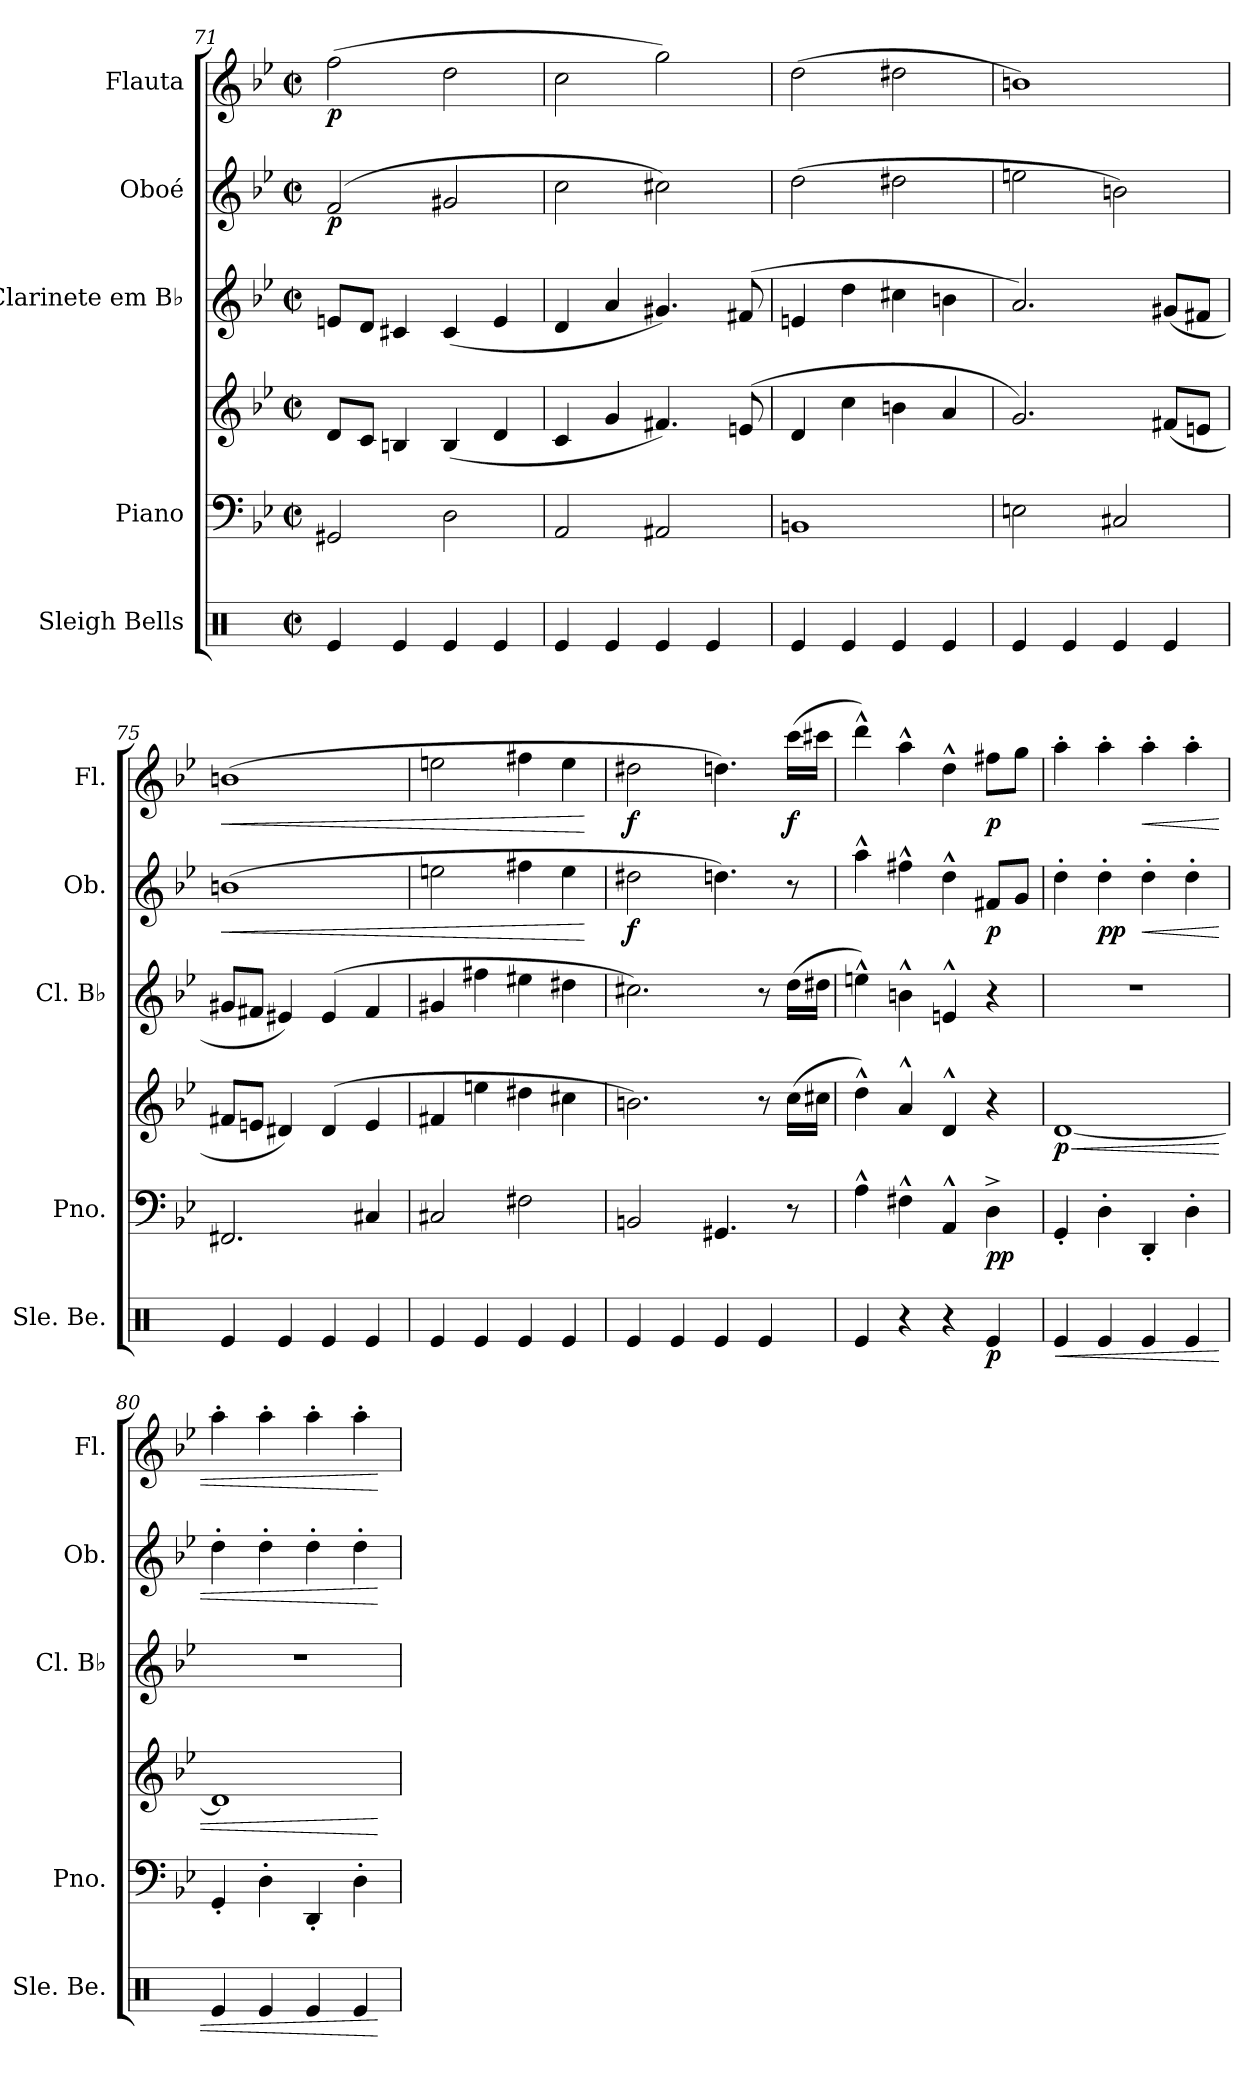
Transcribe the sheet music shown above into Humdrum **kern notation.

**kern	**dynam	**kern	**kern	**dynam	**kern	**kern	**dynam	**kern	**dynam
*part5	*part5	*part4	*part4	*part4	*part3	*part2	*part2	*part1	*part1
*staff6	*staff6	*staff5	*staff4	*staff4/5	*staff3	*staff2	*staff2	*staff1	*staff1
*I"Sleigh Bells	*	*I"Piano	*	*	*I"Clarinete em B♭	*I"Oboé	*	*I"Flauta	*
*I'Sle. Be.	*	*I'Pno.	*	*	*I'Cl. B♭	*I'Ob.	*	*I'Fl.	*
*clefX	*	*clefF4	*clefG2	*	*clefG2	*clefG2	*	*clefG2	*
*	*	*	*	*	*ITrd1c2	*	*	*	*
*k[]	*	*k[b-e-]	*k[b-e-]	*	*k[b-e-a-d-]	*k[b-e-]	*	*k[b-e-]	*
*M2/2	*	*M2/2	*M2/2	*	*M2/2	*M2/2	*	*M2/2	*
*met(c|)	*	*met(c|)	*met(c|)	*	*met(c|)	*met(c|)	*	*met(c|)	*
=71	=71	=71	=71	=71	=71	=71	=71	=71	=71
!	!	!	!	!	!	!	!LO:DY:b	!	!LO:DY:b
4Re/	.	2GG#X/	8d/L	.	8dn/L	(2f/	p	(2ff\	p
.	.	.	8c/J	.	8c/J	.	.	.	.
4Re/	.	.	4Bn/	.	4Bn/	.	.	.	.
4Re/	.	2D\	(4B/	.	(4B/	2g#X/	.	2dd\	.
4Re/	.	.	4d/	.	4d/	.	.	.	.
!!LO:PB:g=z
=72	=72	=72	=72	=72	=72	=72	=72	=72	=72
4Re/	.	2AA/	4c/	.	4c/	2cc\	.	2cc\	.
4Re/	.	.	4g/	.	4g/	.	.	.	.
4Re/	.	2AA#X/	4.f#X/)	.	4.f#X/)	2cc#X\)	.	2gg\)	.
4Re/	.	.	.	.	.	.	.	.	.
.	.	.	(8en/	.	(8en/	.	.	.	.
=73	=73	=73	=73	=73	=73	=73	=73	=73	=73
4Re/	.	1BBn	4d/	.	4dn/	(2dd\	.	(2dd\	.
4Re/	.	.	4cc\	.	4cc\	.	.	.	.
4Re/	.	.	4bn\	.	4bn\	2dd#X\	.	2dd#X\	.
4Re/	.	.	4a/	.	4an\	.	.	.	.
=74	=74	=74	=74	=74	=74	=74	=74	=74	=74
4Re/	.	2En\	2.g/)	.	2.g/)	2een\	.	1bn)	.
4Re/	.	.	.	.	.	.	.	.	.
4Re/	.	2C#X/	.	.	.	2bn\)	.	.	.
4Re/	.	.	(8f#X/L	.	(8f#X/L	.	.	.	.
.	.	.	8en/J	.	8en/J	.	.	.	.
=75	=75	=75	=75	=75	=75	=75	=75	=75	=75
!	!	!	!	!	!	!	!LO:HP:b	!	!LO:HP:b
4Re/	.	2.FF#X/	8f#X/L	.	8f#X/L	(1bn	<	(1bn	<
.	.	.	8en/J	.	8en/J	.	.	.	.
4Re/	.	.	4d#X/)	.	4d#X/)	.	.	.	.
4Re/	.	.	(4d#/	.	(4d#/	.	.	.	.
4Re/	.	4C#X/	4e/	.	4e/	.	.	.	.
=76	=76	=76	=76	=76	=76	=76	=76	=76	=76
4Re/	.	2C#X/	4f#X/	.	4f#X/	2een\	.	2een\	.
4Re/	.	.	4een\	.	4een\	.	.	.	.
4Re/	.	2F#X\	4dd#X\	.	4dd#X\	4ff#X\	.	4ff#X\	.
4Re/	.	.	4cc#X\	.	4cc#X\	4ee\	.	4ee\	.
.	.	.	.	.	.	.	[	.	[
!!LO:LB:g=z
=77	=77	=77	=77	=77	=77	=77	=77	=77	=77
!	!	!	!	!	!	!	!LO:DY:b	!	!LO:DY:b
4Re/	.	2BBn/	2.bn\)	.	2.bn\)	2dd#X\	f	2dd#X\	f
4Re/	.	.	.	.	.	.	.	.	.
4Re/	.	4.GG#X/	.	.	.	4.ddn\)	.	4.ddn\)	.
4Re/	.	.	8r	.	8r	.	.	.	.
!	!	!	!	!	!	!	!	!	!LO:DY:b
.	.	8r	(16cc\LL	.	(16cc\LL	8r	.	(16ccc\LL	f
.	.	.	16cc#X\JJ	.	16cc#X\JJ	.	.	16ccc#X\JJ	.
=78	=78	=78	=78	=78	=78	=78	=78	=78	=78
4Re/	.	4A^^\	4dd^^\)	.	4ddn^^\)	4aa^^\	.	4ddd^^\)	.
4r	.	4F#X^^\	4a^^/	.	4an^^\	4ff#X^^\	.	4aa^^\	.
4r	.	4AA^^/	4d^^/	.	4dn^^/	4dd^^\	.	4dd^^\	.
!	!LO:DY:b	!	!	!LO:DY:b=2	!	!	!	!	!
!	!	!	!	!LO:DY:n=1:b=2	!	!	!LO:DY:b	!	!LO:DY:b
4Re/	p	4D^\	4r	p p	4r	8f#X/L	p	8ff#X\L	p
.	.	.	.	.	.	8g/J	.	8gg\J	.
=79	=79	=79	=79	=79	=79	=79	=79	=79	=79
!	!LO:HP:b	!	!	!LO:HP:b	!	!	!	!	!
!	!	!	!	!LO:DY:n=1:b	!	!	!	!	!
4Re/	<	4GG'/	[1d	< p	1r	4dd'\	.	4aa'\	.
!	!	!	!	!	!	!	!LO:DY:b	!	!
!	!	!	!	!	!	!	!LO:DY:n=1:b	!	!
4Re/	.	4D'\	.	.	.	4dd'\	p p	4aa'\	.
!	!	!	!	!	!	!	!LO:HP:b	!	!LO:HP:b
4Re/	.	4DD'/	.	.	.	4dd'\	<	4aa'\	<
4Re/	.	4D'\	.	.	.	4dd'\	.	4aa'\	.
=80	=80	=80	=80	=80	=80	=80	=80	=80	=80
4Re/	.	4GG'/	1d]	.	1r	4dd'\	.	4aa'\	.
4Re/	.	4D'\	.	.	.	4dd'\	.	4aa'\	.
4Re/	.	4DD'/	.	.	.	4dd'\	.	4aa'\	.
4Re/	.	4D'\	.	.	.	4dd'\	.	4aa'\	.
.	[	.	.	[	.	.	[	.	[
=	=	=	=	=	=	=	=	=	=
*-	*-	*-	*-	*-	*-	*-	*-	*-	*-
